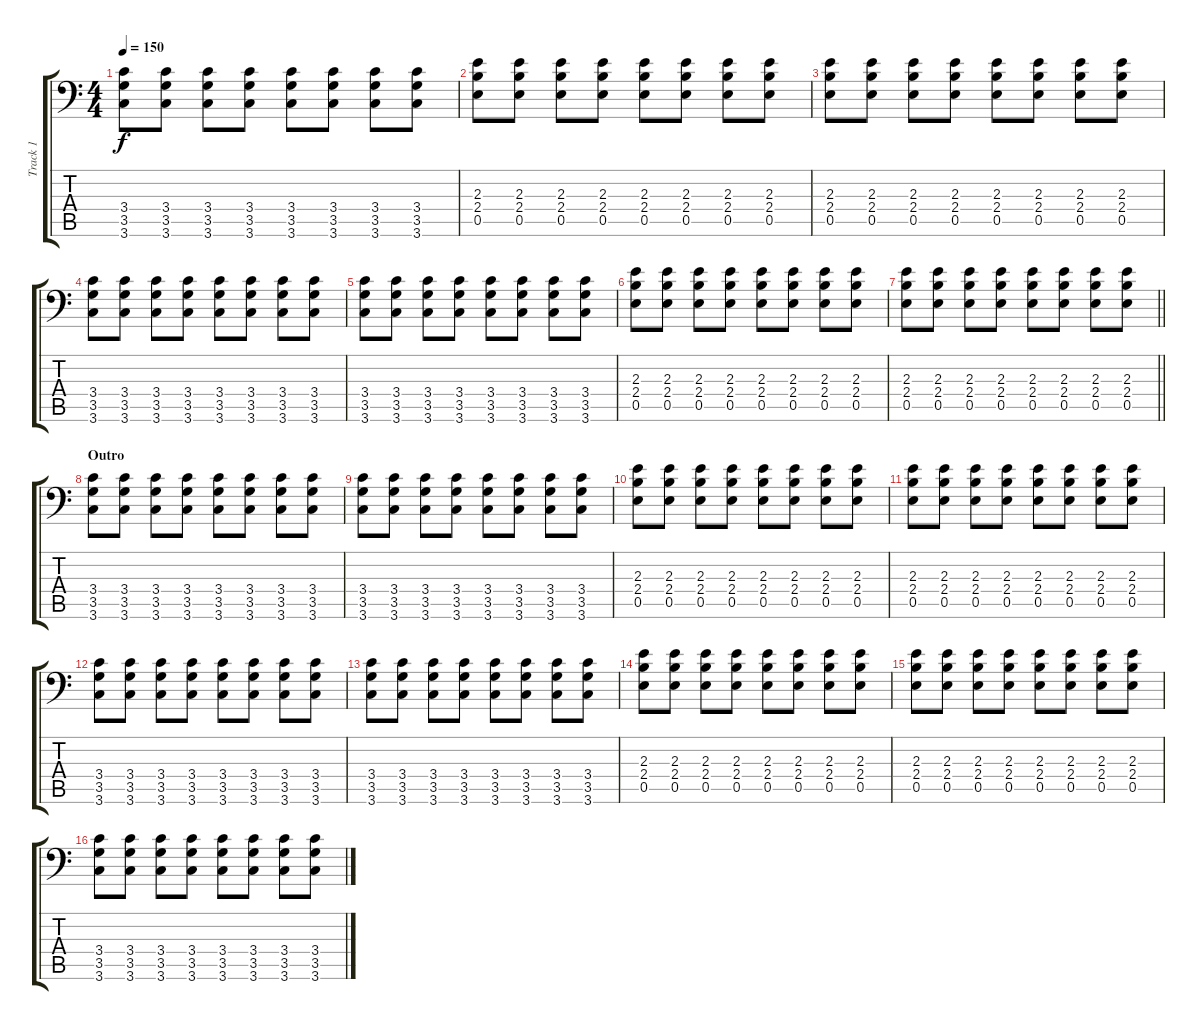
\track ("Track 1" "Track 1") {instrument distortionguitar}
\staff {score tabs}
\tuning (B3 Gb3 D3 A2 E2 A1) {hide}
\ts (4 4)
\tempo 150
\clef f4
\ks c
(3.4 3.5 3.6).8{dy f} (3.4 3.5 3.6).8 (3.4 3.5 3.6).8 (3.4 3.5 3.6).8 (3.4 3.5 3.6).8 (3.4 3.5 3.6).8 (3.4 3.5 3.6).8 (3.4 3.5 3.6).8 |
(2.3 2.4 0.5).8 (2.3 2.4 0.5).8 (2.3 2.4 0.5).8 (2.3 2.4 0.5).8 (2.3 2.4 0.5).8 (2.3 2.4 0.5).8 (2.3 2.4 0.5).8 (2.3 2.4 0.5).8 |
(2.3 2.4 0.5).8 (2.3 2.4 0.5).8 (2.3 2.4 0.5).8 (2.3 2.4 0.5).8 (2.3 2.4 0.5).8 (2.3 2.4 0.5).8 (2.3 2.4 0.5).8 (2.3 2.4 0.5).8 |
(3.4 3.5 3.6).8 (3.4 3.5 3.6).8 (3.4 3.5 3.6).8 (3.4 3.5 3.6).8 (3.4 3.5 3.6).8 (3.4 3.5 3.6).8 (3.4 3.5 3.6).8 (3.4 3.5 3.6).8 |
(3.4 3.5 3.6).8 (3.4 3.5 3.6).8 (3.4 3.5 3.6).8 (3.4 3.5 3.6).8 (3.4 3.5 3.6).8 (3.4 3.5 3.6).8 (3.4 3.5 3.6).8 (3.4 3.5 3.6).8 |
(2.3 2.4 0.5).8 (2.3 2.4 0.5).8 (2.3 2.4 0.5).8 (2.3 2.4 0.5).8 (2.3 2.4 0.5).8 (2.3 2.4 0.5).8 (2.3 2.4 0.5).8 (2.3 2.4 0.5).8 |
\barLineRight lightlight
(2.3 2.4 0.5).8 (2.3 2.4 0.5).8 (2.3 2.4 0.5).8 (2.3 2.4 0.5).8 (2.3 2.4 0.5).8 (2.3 2.4 0.5).8 (2.3 2.4 0.5).8 (2.3 2.4 0.5).8 |
\section ("" "Outro")
(3.4 3.5 3.6).8{volume 12} (3.4 3.5 3.6).8 (3.4 3.5 3.6).8 (3.4 3.5 3.6).8 (3.4 3.5 3.6).8 (3.4 3.5 3.6).8 (3.4 3.5 3.6).8 (3.4 3.5 3.6).8 |
(3.4 3.5 3.6).8 (3.4 3.5 3.6).8 (3.4 3.5 3.6).8 (3.4 3.5 3.6).8 (3.4 3.5 3.6).8 (3.4 3.5 3.6).8 (3.4 3.5 3.6).8 (3.4 3.5 3.6).8 |
(2.3 2.4 0.5).8 (2.3 2.4 0.5).8 (2.3 2.4 0.5).8 (2.3 2.4 0.5).8 (2.3 2.4 0.5).8 (2.3 2.4 0.5).8 (2.3 2.4 0.5).8 (2.3 2.4 0.5).8 |
(2.3 2.4 0.5).8 (2.3 2.4 0.5).8 (2.3 2.4 0.5).8 (2.3 2.4 0.5).8 (2.3 2.4 0.5).8 (2.3 2.4 0.5).8 (2.3 2.4 0.5).8 (2.3 2.4 0.5).8 |
(3.4 3.5 3.6).8{volume 8} (3.4 3.5 3.6).8 (3.4 3.5 3.6).8 (3.4 3.5 3.6).8 (3.4 3.5 3.6).8 (3.4 3.5 3.6).8 (3.4 3.5 3.6).8 (3.4 3.5 3.6).8 |
(3.4 3.5 3.6).8 (3.4 3.5 3.6).8 (3.4 3.5 3.6).8 (3.4 3.5 3.6).8 (3.4 3.5 3.6).8 (3.4 3.5 3.6).8 (3.4 3.5 3.6).8 (3.4 3.5 3.6).8 |
(2.3 2.4 0.5).8 (2.3 2.4 0.5).8 (2.3 2.4 0.5).8 (2.3 2.4 0.5).8 (2.3 2.4 0.5).8 (2.3 2.4 0.5).8 (2.3 2.4 0.5).8 (2.3 2.4 0.5).8 |
(2.3 2.4 0.5).8 (2.3 2.4 0.5).8 (2.3 2.4 0.5).8 (2.3 2.4 0.5).8 (2.3 2.4 0.5).8 (2.3 2.4 0.5).8 (2.3 2.4 0.5).8 (2.3 2.4 0.5).8 |
(3.4 3.5 3.6).8{volume 4} (3.4 3.5 3.6).8 (3.4 3.5 3.6).8 (3.4 3.5 3.6).8 (3.4 3.5 3.6).8 (3.4 3.5 3.6).8 (3.4 3.5 3.6).8 (3.4 3.5 3.6).8
